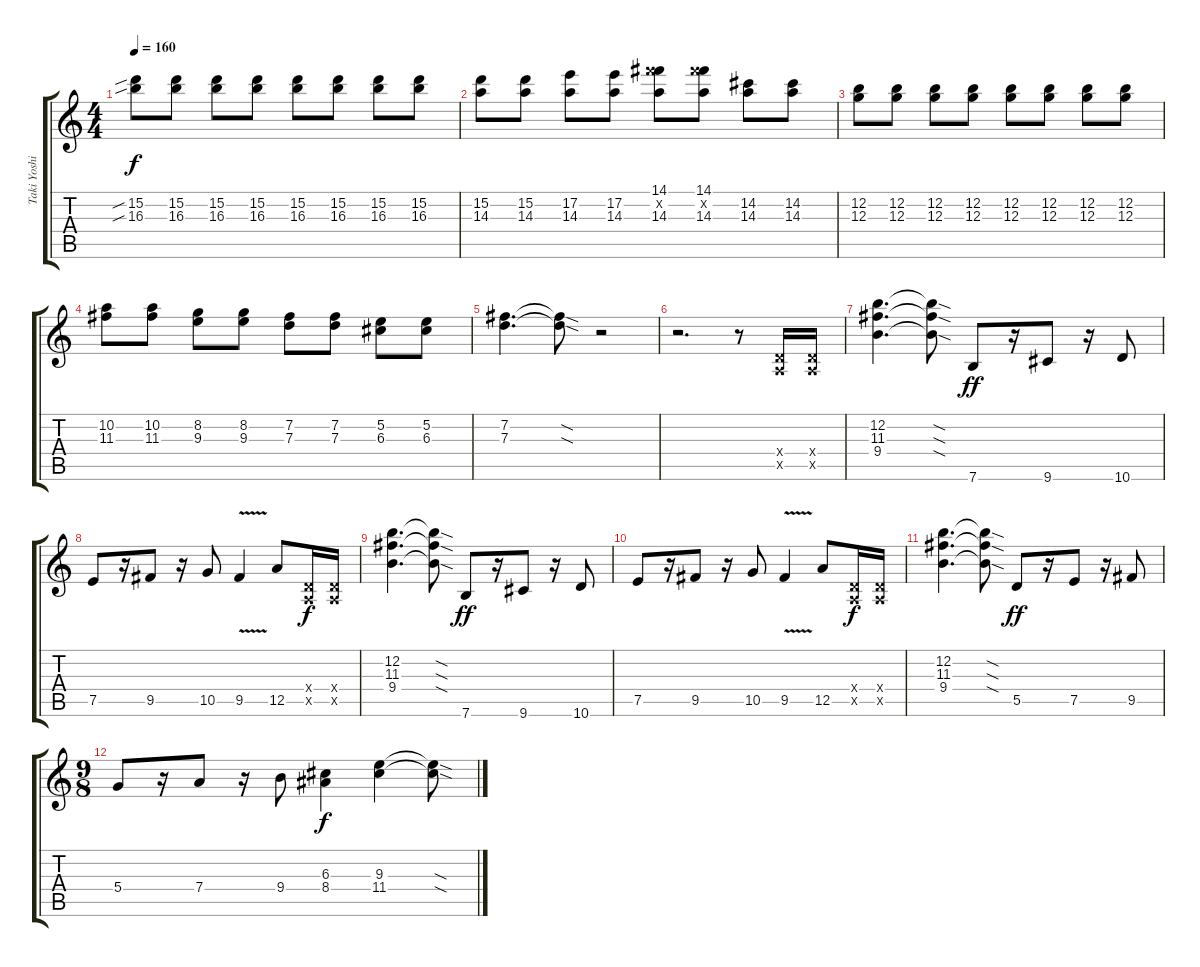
\track ("Taki Yoshimitsu" "Taki Yoshi") {instrument distortionguitar}
\staff {score tabs}
\tuning (E4 B3 G3 D3 A2 E2) {hide}
\ts (4 4)
\tempo 160
\clef g2
\ks c
(15.2{sib} 16.3{sib}).8{dy f} (15.2 16.3).8 (15.2 16.3).8 (15.2 16.3).8 (15.2 16.3).8 (15.2 16.3).8 (15.2 16.3).8 (15.2 16.3).8 |
(15.2 14.3).8 (15.2 14.3).8 (17.2 14.3).8 (17.2 14.3).8 (14.1 19.2{x} 14.3).8 (14.1 19.2{x} 14.3).8 (14.2 14.3).8 (14.2 14.3).8 |
(12.2 12.3).8 (12.2 12.3).8 (12.2 12.3).8 (12.2 12.3).8 (12.2 12.3).8 (12.2 12.3).8 (12.2 12.3).8 (12.2 12.3).8 |
(10.2 11.3).8 (10.2 11.3).8 (8.2 9.3).8 (8.2 9.3).8 (7.2 7.3).8 (7.2 7.3).8 (5.2 6.3).8 (5.2 6.3).8 |
(7.2 7.3).4{d} (7.2{sod t} 7.3{sod t}).8 r.2 |
r.2{d} r.8 (0.4{x} 0.5{x}).16 (0.4{x} 0.5{x}).16 |
(12.2 11.3 9.4).4{d} (12.2{sod t} 11.3{sod t} 9.4{sod t}).8 7.6.8{dy ff} r.16 9.6.8 r.16 10.6.8 |
7.5.8 r.16 9.5.8 r.16 10.5.8 9.5{v}.4 12.5.8 (0.4{x} 0.5{x}).16{dy f} (0.4{x} 0.5{x}).16 |
(12.2 11.3 9.4).4{d} (12.2{sod t} 11.3{sod t} 9.4{sod t}).8 7.6.8{dy ff} r.16 9.6.8 r.16 10.6.8 |
7.5.8 r.16 9.5.8 r.16 10.5.8 9.5{v}.4 12.5.8 (0.4{x} 0.5{x}).16{dy f} (0.4{x} 0.5{x}).16 |
(12.2 11.3 9.4).4{d} (12.2{sod t} 11.3{sod t} 9.4{sod t}).8 5.5.8{dy ff} r.16 7.5.8 r.16 9.5.8 |
\ts (9 8)
5.4.8 r.16 7.4.8 r.16 9.4.8 (6.3 8.4).4{dy f} (9.3 11.4).4 (9.3{sod t} 11.4{sod t}).8
